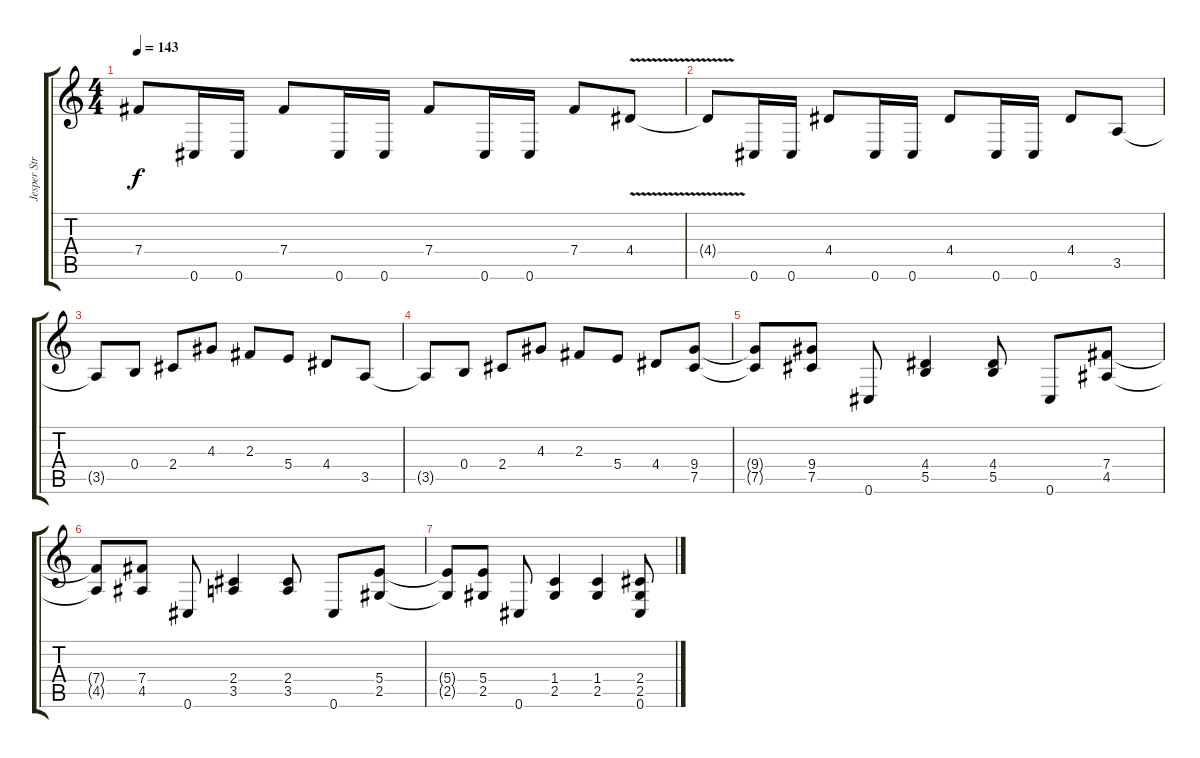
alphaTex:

\track ("Jesper Strömblad" "Jesper Str") {instrument distortionguitar}
\staff {score tabs}
\tuning (Db4 Ab3 E3 B2 Gb2 Db2) {hide}
\ts (4 4)
\tempo 143
\clef g2
\ks c
7.4{t}.8{dy f} 0.6.16 0.6.16 7.4.8 0.6.16 0.6.16 7.4.8 0.6.16 0.6.16 7.4.8 4.4{v}.8 |
4.4{t}.8 0.6.16 0.6.16 4.4.8 0.6.16 0.6.16 4.4.8 0.6.16 0.6.16 4.4.8 3.5.8 |
3.5{t}.8 0.4.8 2.4.8 4.3.8 2.3.8 5.4.8 4.4.8 3.5.8 |
3.5{t}.8 0.4.8 2.4.8 4.3.8 2.3.8 5.4.8 4.4.8 (9.4 7.5).8 |
(9.4{t} 7.5{t}).8 (9.4 7.5).8 0.6.8 (4.4 5.5).4 (4.4 5.5).8 0.6.8 (7.4 4.5).8 |
(7.4{t} 4.5{t}).8 (7.4 4.5).8 0.6.8 (2.4 3.5).4 (2.4 3.5).8 0.6.8 (5.4 2.5).8 |
(5.4{t} 2.5{t}).8 (5.4 2.5).8 0.6.8 (1.4 2.5).4 (1.4 2.5).4 (2.4 2.5 0.6).8
